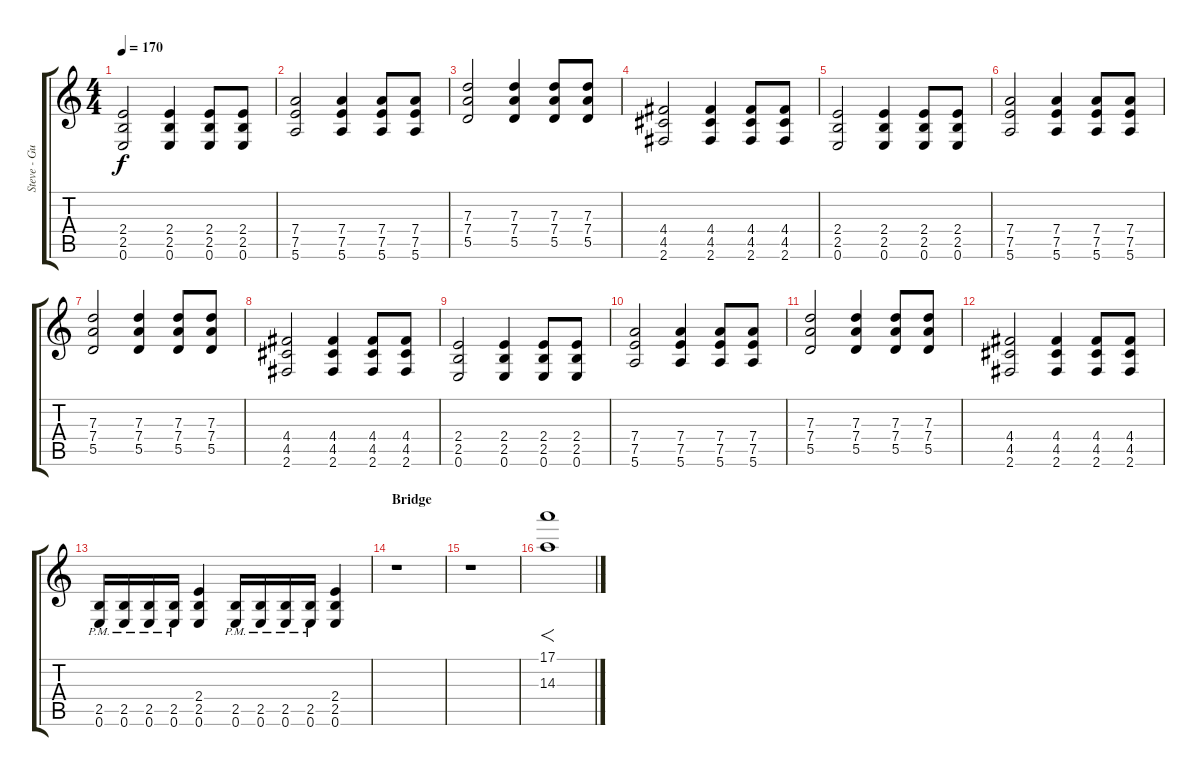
\track ("Steve - Guitar" "Steve - Gu") {instrument distortionguitar}
\staff {score tabs}
\tuning (E4 B3 G3 D3 A2 E2) {hide}
\ts (4 4)
\tempo 170
\clef g2
\ks c
(2.4 2.5 0.6).2{dy f} (2.4 2.5 0.6).4 (2.4 2.5 0.6).8 (2.4 2.5 0.6).8 |
(7.4 7.5 5.6).2 (7.4 7.5 5.6).4 (7.4 7.5 5.6).8 (7.4 7.5 5.6).8 |
(7.3 7.4 5.5).2 (7.3 7.4 5.5).4 (7.3 7.4 5.5).8 (7.3 7.4 5.5).8 |
(4.4 4.5 2.6).2 (4.4 4.5 2.6).4 (4.4 4.5 2.6).8 (4.4 4.5 2.6).8 |
(2.4 2.5 0.6).2 (2.4 2.5 0.6).4 (2.4 2.5 0.6).8 (2.4 2.5 0.6).8 |
(7.4 7.5 5.6).2 (7.4 7.5 5.6).4 (7.4 7.5 5.6).8 (7.4 7.5 5.6).8 |
(7.3 7.4 5.5).2 (7.3 7.4 5.5).4 (7.3 7.4 5.5).8 (7.3 7.4 5.5).8 |
(4.4 4.5 2.6).2 (4.4 4.5 2.6).4 (4.4 4.5 2.6).8 (4.4 4.5 2.6).8 |
(2.4 2.5 0.6).2 (2.4 2.5 0.6).4 (2.4 2.5 0.6).8 (2.4 2.5 0.6).8 |
(7.4 7.5 5.6).2 (7.4 7.5 5.6).4 (7.4 7.5 5.6).8 (7.4 7.5 5.6).8 |
(7.3 7.4 5.5).2 (7.3 7.4 5.5).4 (7.3 7.4 5.5).8 (7.3 7.4 5.5).8 |
(4.4 4.5 2.6).2 (4.4 4.5 2.6).4 (4.4 4.5 2.6).8 (4.4 4.5 2.6).8 |
(2.5{pm} 0.6{pm}).16 (2.5{pm} 0.6{pm}).16 (2.5{pm} 0.6{pm}).16 (2.5{pm} 0.6{pm}).16 (2.4 2.5 0.6).4 (2.5{pm} 0.6{pm}).16 (2.5{pm} 0.6{pm}).16 (2.5{pm} 0.6{pm}).16 (2.5{pm} 0.6{pm}).16 (2.4 2.5 0.6).4 |
\section ("" "Bridge")
r.1 |
r.1 |
(17.1 14.3).1{f volume 16}
